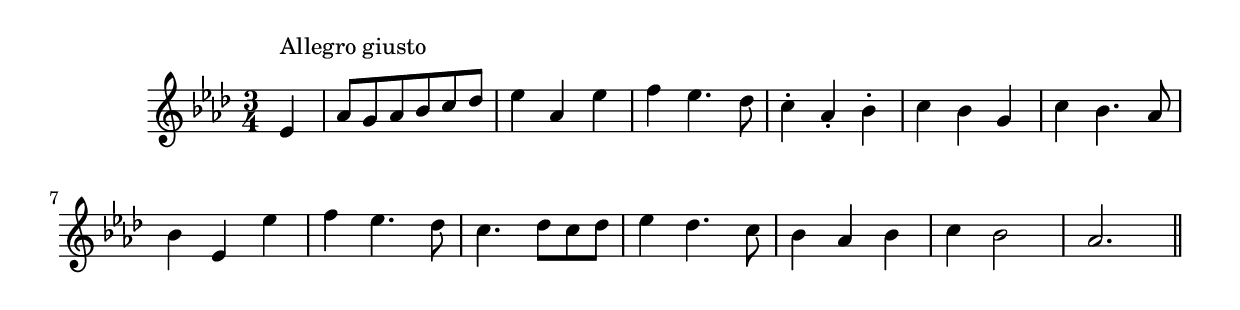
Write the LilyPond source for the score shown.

\version "2.19.49"
%{\header {
  title = "Già il Sole dal Gange"
  composer = "Alessandro Scarlatti (1649-1725)"
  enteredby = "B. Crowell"
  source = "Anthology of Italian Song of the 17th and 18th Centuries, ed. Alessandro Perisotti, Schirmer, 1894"
}%}
\score{{\key as \major
\time 3/4
%{\tempo 4=126
%}\relative c' {
  \partial 4
  es4^\markup{\column { "Allegro giusto" " " }} |
  as8 g as bes c des | es4 as, es' | f es4. des8 | c4-. as-. bes-. | c bes g | c bes4. as8 | bes4 es, es' | f es4. des8 |
  c4. des8 c des | es4 des4. c8 | bes4 as bes | c bes2 | as2.
  \bar "||"
}

}}
